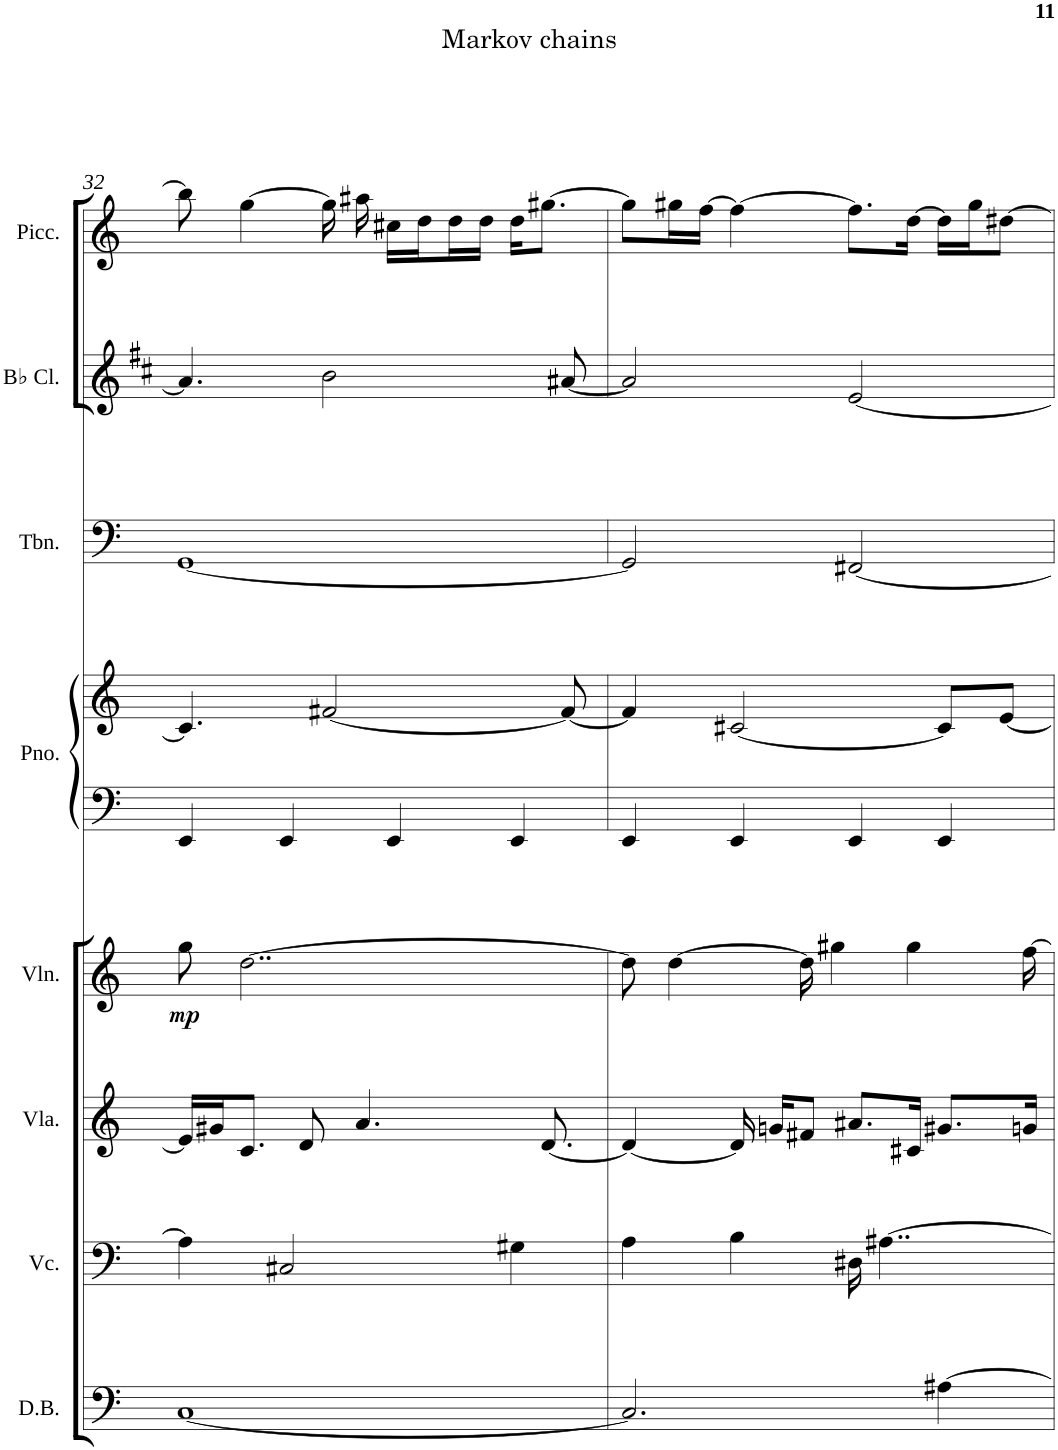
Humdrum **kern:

**kern	**kern	**kern	**kern	**dynam	**kern	**kern	**kern	**kern	**kern
*part8	*part7	*part6	*part5	*part5	*part4	*part4	*part3	*part2	*part1
*staff9	*staff8	*staff7	*staff6	*staff6	*staff5	*staff4	*staff3	*staff2	*staff1
*I"Double Bass	*I"Cello	*I"Viola	*I"Violin	*	*I"Piano	*	*I"Trombone	*I"Clarinet in Bb	*I"Piccolo
*I'D.B.	*	*I'Vla.	*I'Vln.	*	*I'Pno.	*	*I'Tbn.	*	*I'Picc.
!!LO:PB:g=z
*clefF4	*clefF4	*clefG2	*clefG2	*	*clefF4	*clefG2	*clefF4	*clefG2	*clefG2
*Trd7c12	*	*	*	*	*	*	*	*Trd1c2	*Trd-7c-12
*k[]	*k[]	*k[]	*k[]	*	*k[]	*k[]	*k[]	*k[f#c#]	*k[]
*M4/4	*M4/4	*M4/4	*M4/4	*	*M4/4	*M4/4	*M4/4	*M4/4	*M4/4
=32	=32	=32	=32	=32	=32	=32	=32	=32	=32
!	!	!	!	!LO:DY:b	!	!	!	!	!
[1C	4A#\]	16e/LL]	8gg\	mp	4EE/	4.c#/]	[1GG	4.a#/]	8bb\]
.	.	16g#X/J	.	.	.	.	.	.	.
.	.	8.c/J	[2..dd\	.	.	.	.	.	[4gg\
.	2C#X/	.	.	.	4EE/	.	.	.	.
.	.	8d/	.	.	.	.	.	.	.
.	.	.	.	.	.	[2f#X/	.	2b\	16gg\]
.	.	4.a/	.	.	.	.	.	.	16aa#X\
.	.	.	.	.	4EE/	.	.	.	16cc#X\LL
.	.	.	.	.	.	.	.	.	16dd\J
.	.	.	.	.	.	.	.	.	16dd\L
.	.	.	.	.	.	.	.	.	16dd\JJ
.	4G#X\	.	.	.	4EE/	.	.	.	16dd\KL
.	.	[8.d/	.	.	.	.	.	.	[8.gg#X\J
.	.	.	.	.	.	8f#/_	.	[8a#X/	.
=33	=33	=33	=33	=33	=33	=33	=33	=33	=33
2.C/]	4A\	4d/_	8dd\]	.	4EE/	4f#/]	2GG/]	2a#/]	8gg#\L]
.	.	.	[4dd\	.	.	.	.	.	16gg#X\L
.	.	.	.	.	.	.	.	.	[16ff\JJ
.	4B\	16d/]	.	.	4EE/	[2c#X/	.	.	4ff\_
.	.	16gn/KL	.	.	.	.	.	.	.
.	.	8f#X/J	16dd\]	.	.	.	.	.	.
.	.	.	4gg#X\	.	.	.	.	.	.
.	16D#X\	8.a#X/L	.	.	4EE/	.	[2FF#X/	[2e/	8.ff\L]
.	[4..A#X\	.	.	.	.	.	.	.	.
.	.	16c#X/Jk	4gg#\	.	.	.	.	.	[16dd\Jk
[4A#X\	.	8.g#X/L	.	.	4EE/	8c#/L]	.	.	16dd\LL]
.	.	.	.	.	.	.	.	.	16gg#\J
.	.	.	.	.	.	[8e/J	.	.	[8dd#X\J
.	.	16gn/Jk	[16ff\	.	.	.	.	.	.
=	=	=	=	=	=	=	=	=	=
*-	*-	*-	*-	*-	*-	*-	*-	*-	*-
